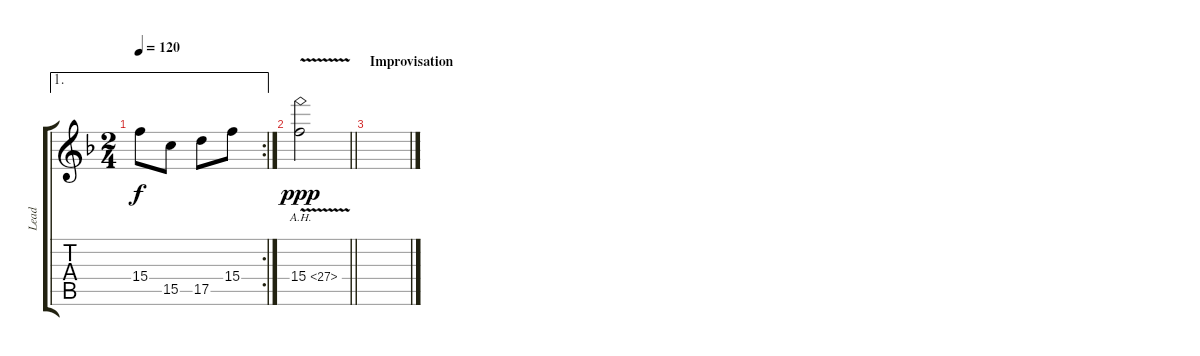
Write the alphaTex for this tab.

\track ("Lead" "Lead") {instrument overdrivenguitar}
\staff {score tabs}
\tuning (E4 B3 G3 D3 A2 E2) {hide}
\ae 1
\rc 2
\ts (2 4)
\tempo 120
\clef g2
\ks f
15.4{t}.8{dy f} 15.5.8 17.5.8 15.4.8 |
\barLineRight lightlight
15.4{ah 12 v}.2{dy ppp} |
\section ("" "Improvisation")
